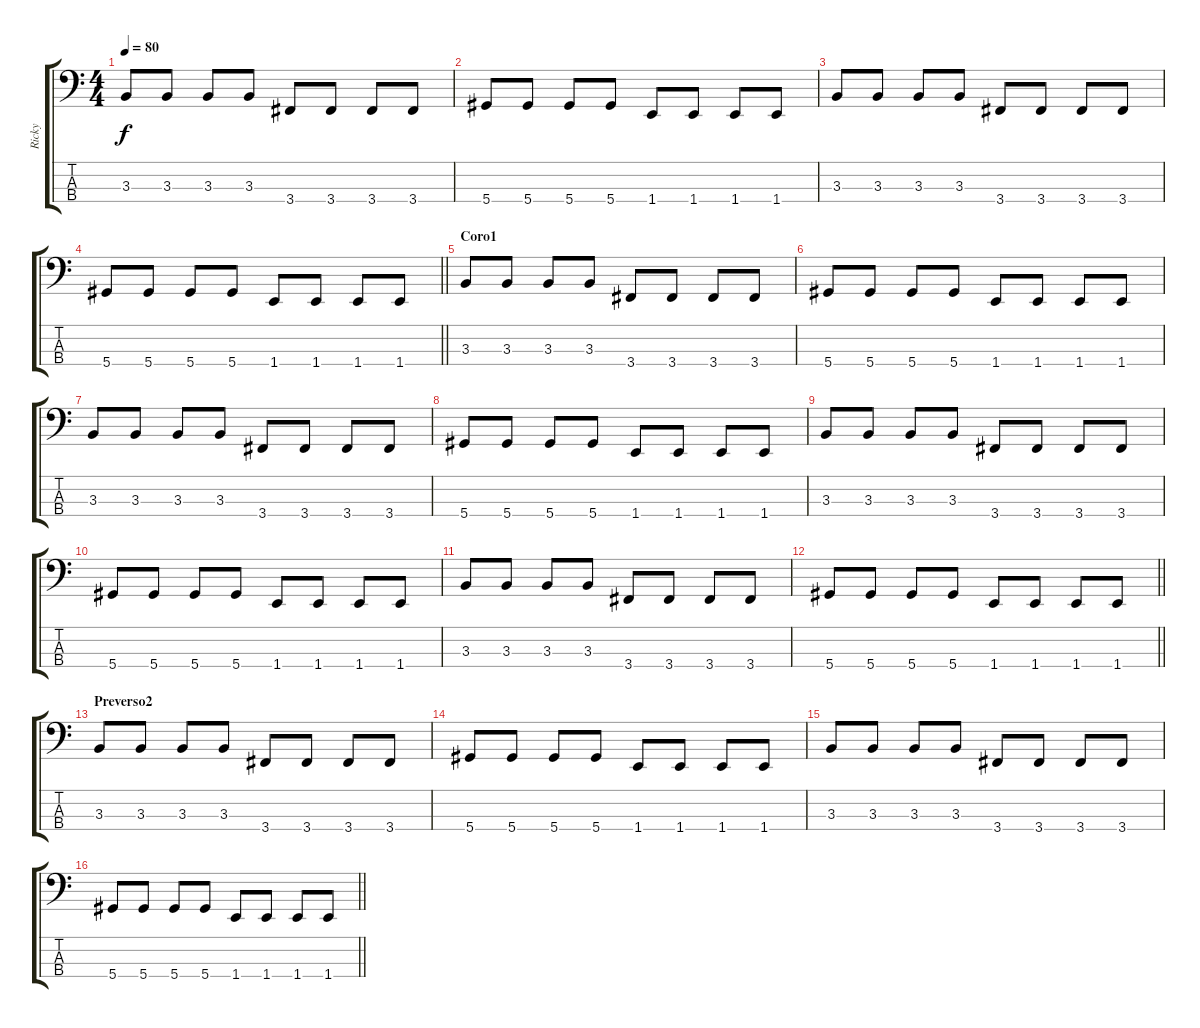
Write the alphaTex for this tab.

\track ("Ricky" "Ricky") {instrument electricbassfinger}
\staff {score tabs}
\tuning (Gb2 Db2 Ab1 Eb1) {hide}
\ts (4 4)
\tempo 80
\clef f4
\ks c
3.3.8{dy f} 3.3.8 3.3.8 3.3.8 3.4.8 3.4.8 3.4.8 3.4.8 |
5.4.8 5.4.8 5.4.8 5.4.8 1.4.8 1.4.8 1.4.8 1.4.8 |
3.3.8 3.3.8 3.3.8 3.3.8 3.4.8 3.4.8 3.4.8 3.4.8 |
\barLineRight lightlight
5.4.8 5.4.8 5.4.8 5.4.8 1.4.8 1.4.8 1.4.8 1.4.8 |
\section ("" "Coro1")
3.3.8 3.3.8 3.3.8 3.3.8 3.4.8 3.4.8 3.4.8 3.4.8 |
5.4.8 5.4.8 5.4.8 5.4.8 1.4.8 1.4.8 1.4.8 1.4.8 |
3.3.8 3.3.8 3.3.8 3.3.8 3.4.8 3.4.8 3.4.8 3.4.8 |
5.4.8 5.4.8 5.4.8 5.4.8 1.4.8 1.4.8 1.4.8 1.4.8 |
3.3.8 3.3.8 3.3.8 3.3.8 3.4.8 3.4.8 3.4.8 3.4.8 |
5.4.8 5.4.8 5.4.8 5.4.8 1.4.8 1.4.8 1.4.8 1.4.8 |
3.3.8 3.3.8 3.3.8 3.3.8 3.4.8 3.4.8 3.4.8 3.4.8 |
\barLineRight lightlight
5.4.8 5.4.8 5.4.8 5.4.8 1.4.8 1.4.8 1.4.8 1.4.8 |
\section ("" "Preverso2")
3.3.8 3.3.8 3.3.8 3.3.8 3.4.8 3.4.8 3.4.8 3.4.8 |
5.4.8 5.4.8 5.4.8 5.4.8 1.4.8 1.4.8 1.4.8 1.4.8 |
3.3.8 3.3.8 3.3.8 3.3.8 3.4.8 3.4.8 3.4.8 3.4.8 |
\barLineRight lightlight
5.4.8 5.4.8 5.4.8 5.4.8 1.4.8 1.4.8 1.4.8 1.4.8
